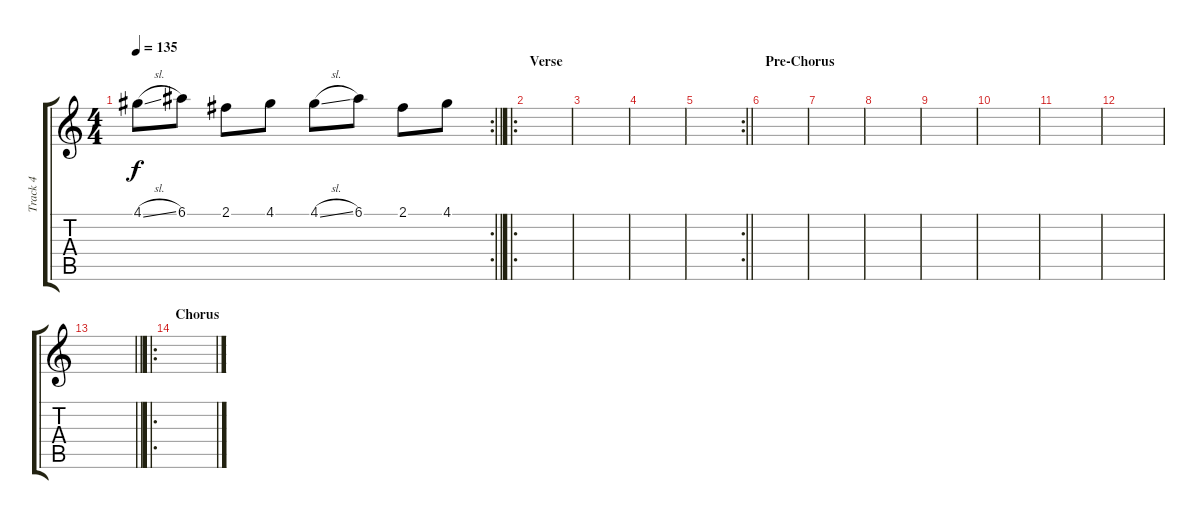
\track ("Track 4" "Track 4") {instrument overdrivenguitar}
\staff {score tabs}
\tuning (E4 B3 G3 D3 A2 E2) {hide}
\rc 2
\ts (4 4)
\tempo 135
\clef g2
\barLineRight lightlight
\ks c
4.1{sl}.8{dy f} 6.1.8 2.1.8 4.1.8 4.1{sl}.8 6.1.8 2.1.8 4.1.8 |
\ro
\section ("" "Verse")
|
|
|
\rc 2
\barLineRight lightlight
|
\section ("" "Pre-Chorus")
|
|
|
|
|
|
|
\barLineRight lightlight
|
\ro
\section ("" "Chorus")
